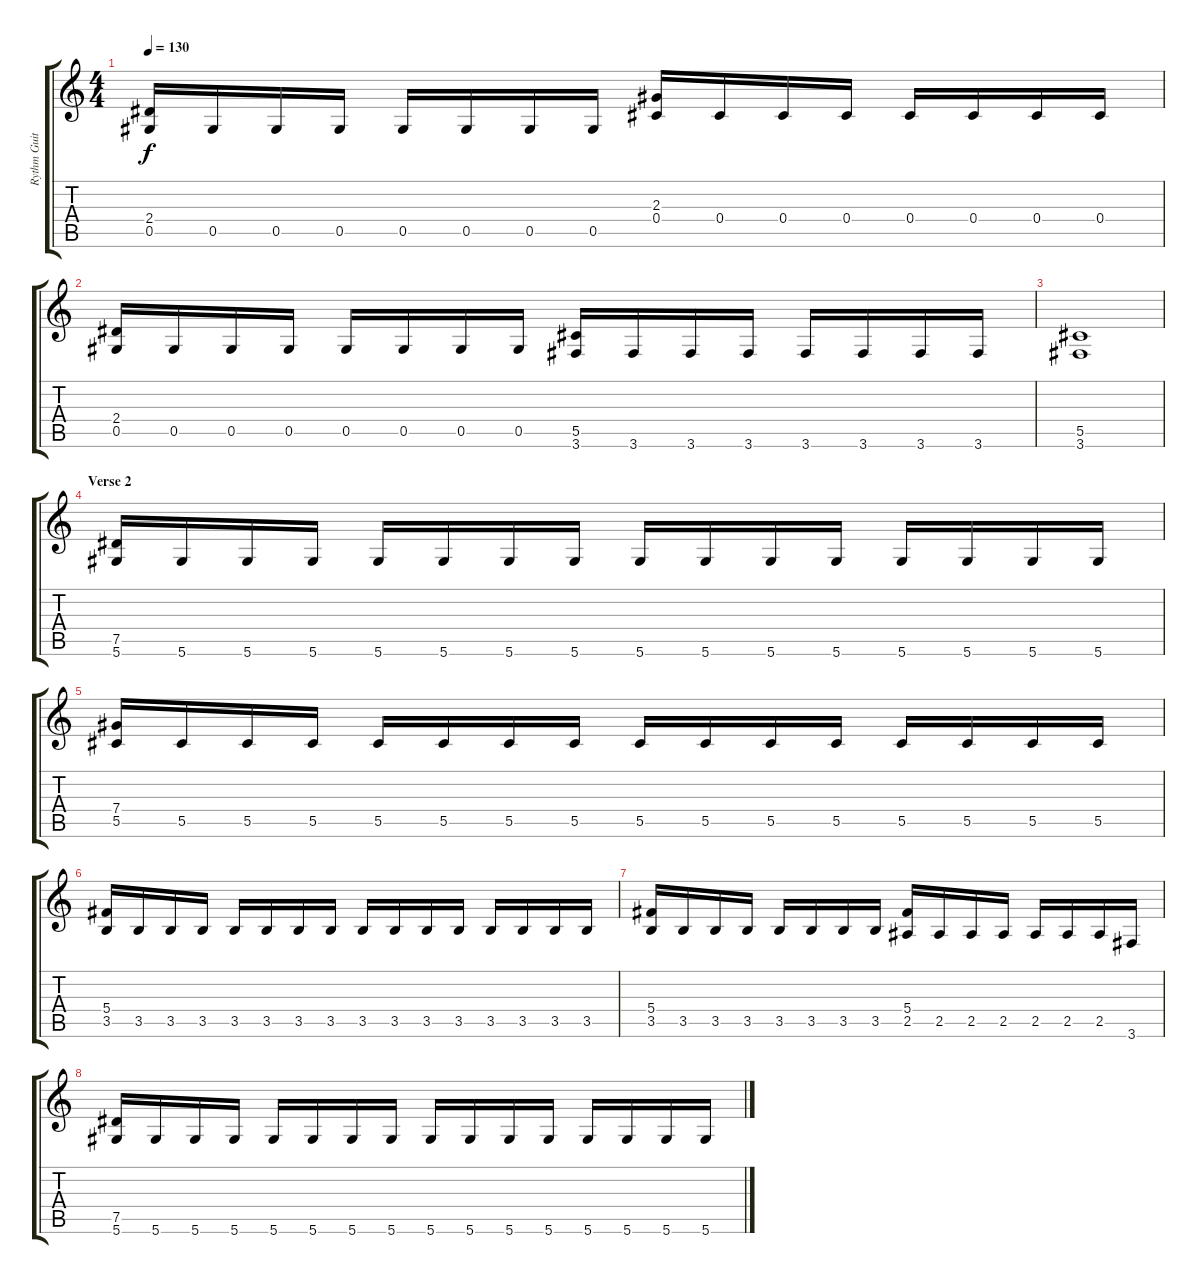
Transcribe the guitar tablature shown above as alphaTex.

\track ("Rythm Guitar" "Rythm Guit") {instrument distortionguitar}
\staff {score tabs}
\tuning (Eb4 Bb3 Gb3 Db3 Ab2 Eb2) {hide}
\ts (4 4)
\tempo 130
\clef g2
\ks c
(2.4 0.5).16{dy f} 0.5.16 0.5.16 0.5.16 0.5.16 0.5.16 0.5.16 0.5.16 (2.3 0.4).16 0.4.16 0.4.16 0.4.16 0.4.16 0.4.16 0.4.16 0.4.16 |
(2.4 0.5).16 0.5.16 0.5.16 0.5.16 0.5.16 0.5.16 0.5.16 0.5.16 (5.5 3.6).16 3.6.16 3.6.16 3.6.16 3.6.16 3.6.16 3.6.16 3.6.16 |
(5.5 3.6).1 |
\section ("" "Verse 2")
(7.5 5.6).16 5.6.16 5.6.16 5.6.16 5.6.16 5.6.16 5.6.16 5.6.16 5.6.16 5.6.16 5.6.16 5.6.16 5.6.16 5.6.16 5.6.16 5.6.16 |
(7.4 5.5).16 5.5.16 5.5.16 5.5.16 5.5.16 5.5.16 5.5.16 5.5.16 5.5.16 5.5.16 5.5.16 5.5.16 5.5.16 5.5.16 5.5.16 5.5.16 |
(5.4 3.5).16 3.5.16 3.5.16 3.5.16 3.5.16 3.5.16 3.5.16 3.5.16 3.5.16 3.5.16 3.5.16 3.5.16 3.5.16 3.5.16 3.5.16 3.5.16 |
(5.4 3.5).16 3.5.16 3.5.16 3.5.16 3.5.16 3.5.16 3.5.16 3.5.16 (5.4 2.5).16 2.5.16 2.5.16 2.5.16 2.5.16 2.5.16 2.5.16 3.6.16 |
(7.5 5.6).16 5.6.16 5.6.16 5.6.16 5.6.16 5.6.16 5.6.16 5.6.16 5.6.16 5.6.16 5.6.16 5.6.16 5.6.16 5.6.16 5.6.16 5.6.16
